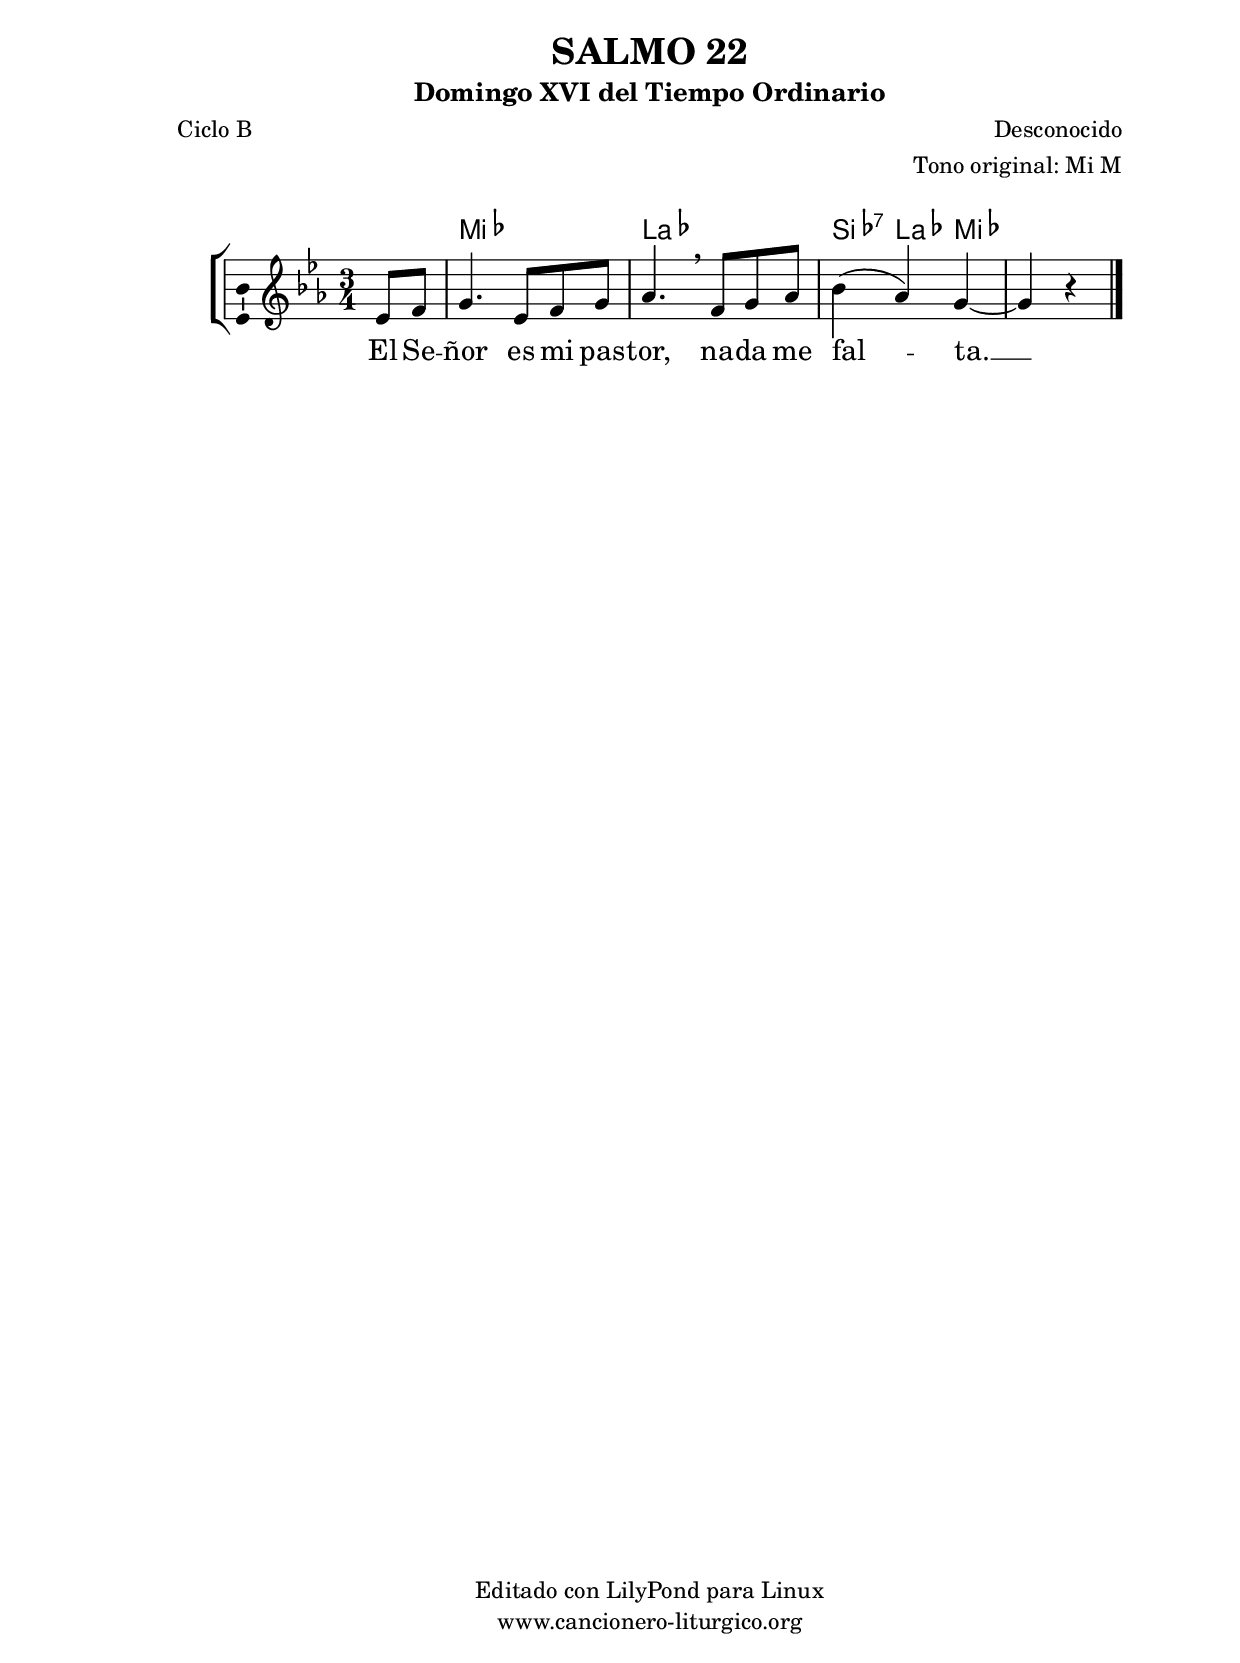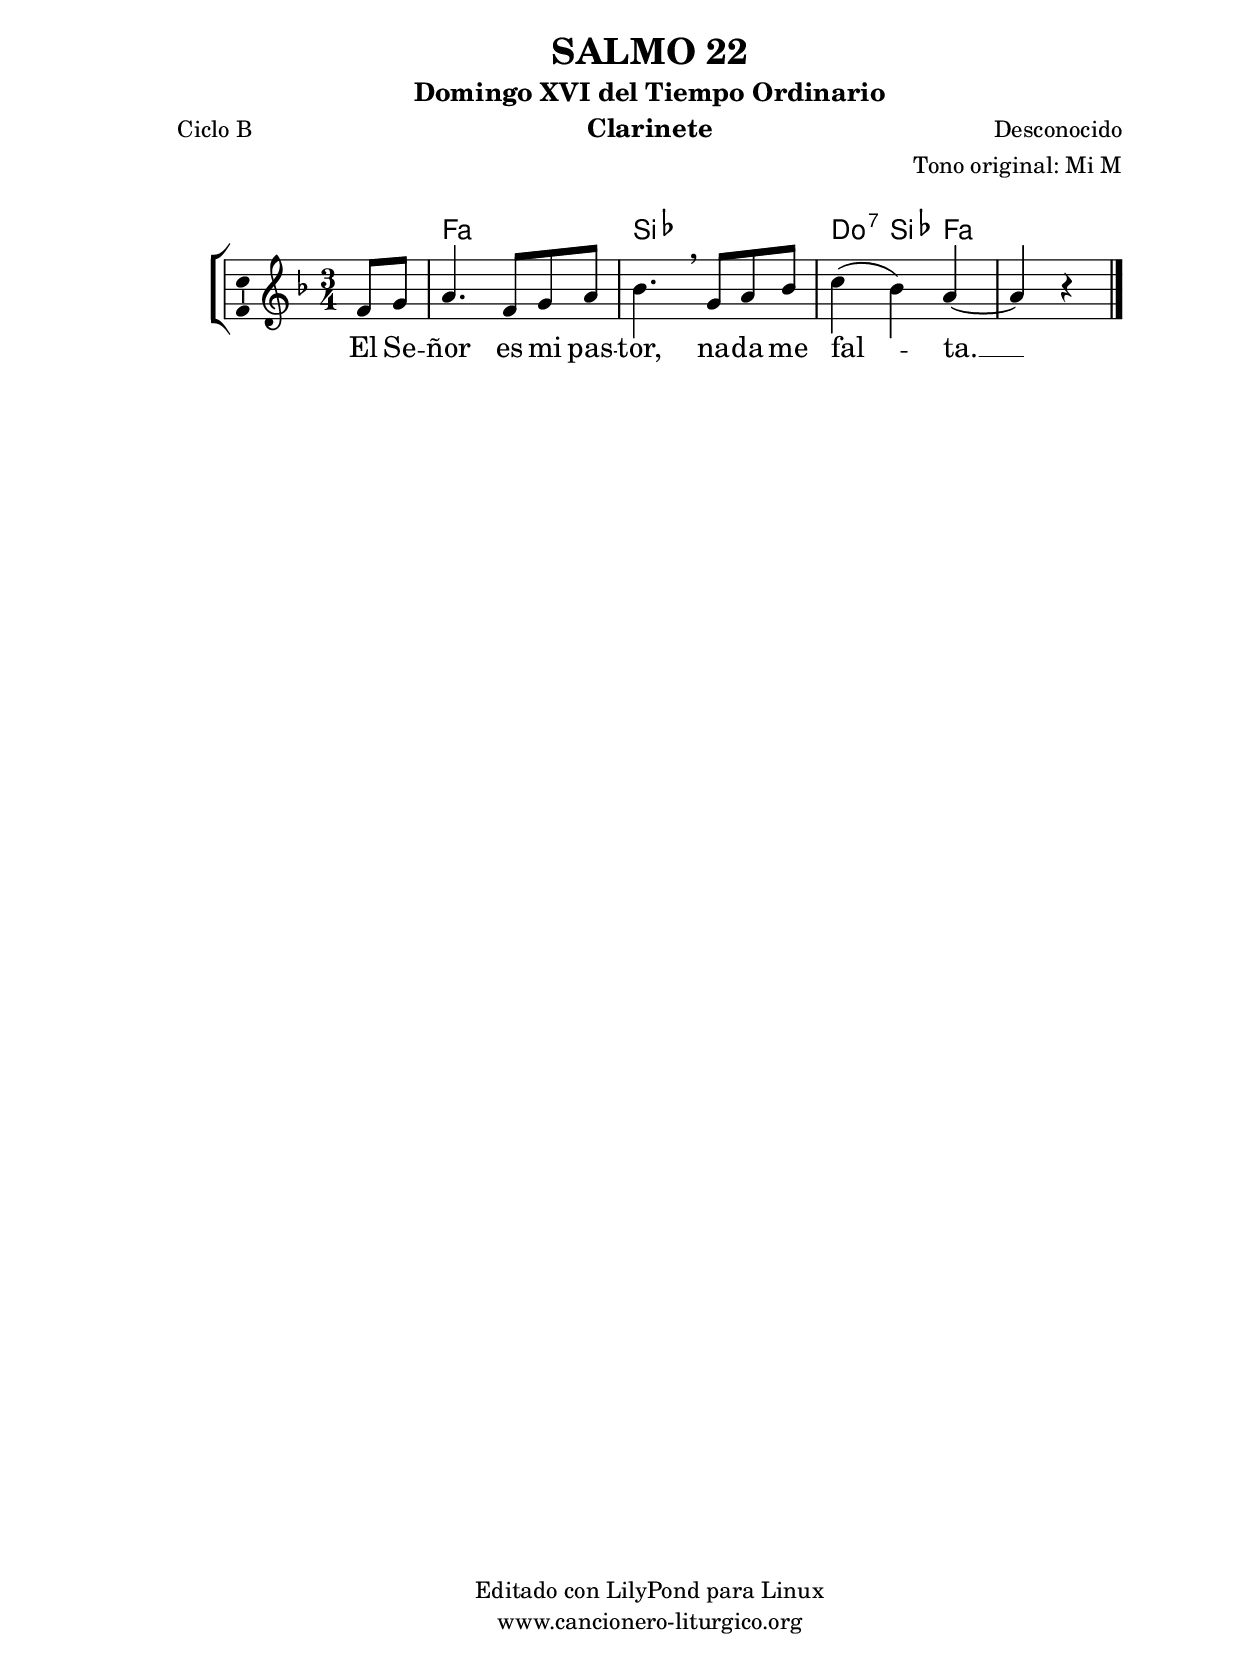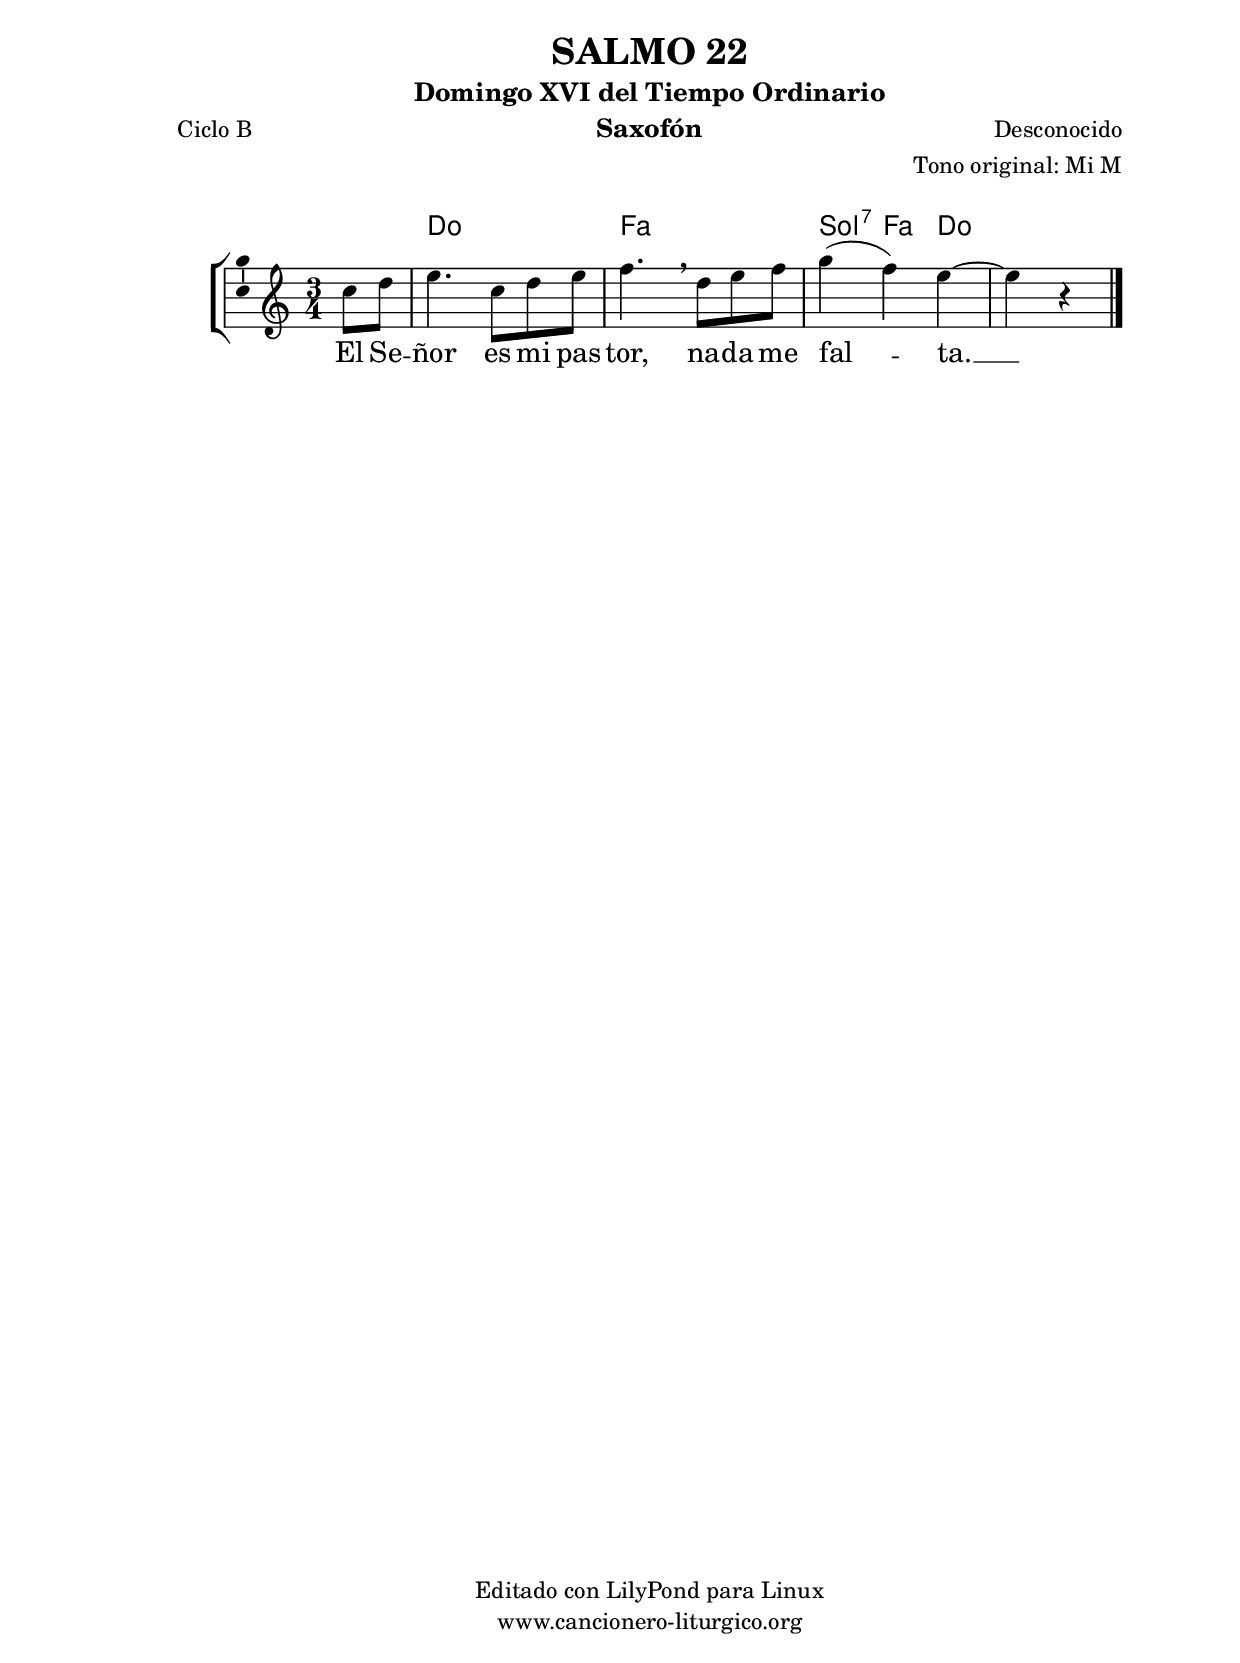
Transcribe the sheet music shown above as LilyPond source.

%
%para convertir .midi en .wav:
%timidity filename.midi -Ow -o finename.wav
%
%
%Para convertir de .wav a .mp3:
%lame -h -m j filename.wav
%
%
%para escuchar el midi:
%timidity nombrefichero.midi
%


%versión de lilypond para la que se ha escrito esta partitura:
\version "2.16.0"

	%Tamaño papel
	#(set-default-paper-size "a4")
	%Tamaño partitura
	#(set-global-staff-size 20)
	%No responde al pulsar sobre una nota
	#(ly:set-option 'point-and-click #f)

%parámetros del encabezamiento:
\header {
	title = "SALMO 22"
	subtitle = "Domingo XVI del Tiempo Ordinario"
	composer = "Desconocido"
	poet = "Ciclo B"
	meter = ""
	arranger = "Tono original: Mi M"
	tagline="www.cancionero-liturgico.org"
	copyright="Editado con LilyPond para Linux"
	tiempo = "Ordinario"
	usos = "Salmo"
	letra = ""
	}

%parámetros asociados al papel:
\paper  {
	oddHeaderMarkup = \markup {\fill-line { \on-the-fly #not-first-page \fromproperty #'header:title \on-the-fly #not-first-page \fromproperty #'header:composer }}
	evenHeaderMarkup = \markup {\fill-line { \fromproperty #'header:composer \fromproperty #'header:title }}
	#(set-paper-size "a4")
	print-page-number = ##f
	first-page-number = 1
	print-first-page-number = ##f
%	head-separation = 3.0 \cm
	top-margin = 2.0 \cm
	bottom-margin = 0.5\cm
%%%	bottom-margin = -1.0\cm
	left-margin = 3.0 \cm
	line-width = 16.0 \cm 
	indent = 8\mm
	interscoreline = 2.\mm
	between-system-space = 15\mm
%	para que las partituras no llenen la hoja:
	ragged-bottom = ##t
%	idem para la última hoja:
	ragged-last-bottom = ##f
%	para que las partituras llenen el ancho del papel:
	ragged-last = ##f
	after-title-space = 2.5 \cm
%page-count=1
%system-count=1

	%Flexible Vertical Spacing
%	markup-markup-spacing =
%	#'((basic-distance . 15) (minimum-distance . 15) (padding . 3))
	markup-system-spacing =
	#'((basic-distance . 15) (minimum-distance . 15) (padding . 3))
	system-system-spacing =
	#'((basic-distance . 15) (minimum-distance . 15) (padding . 3))
	score-system-spacing =
	#'((basic-distance . 15) (minimum-distance . 15) (padding . 5))
%	top-system-spacing = % header
%	#'((basic-distance . 8) (minimum-distance . 0) (padding . 3))
%	top-markup-spacing =
%	#'((basic-distance . 20) (minimum-distance . 20) (padding . 3))
	last-bottom-spacing = % footer
	#'((basic-distance . 5) (minimum-distance . 5) (padding . 3))
%	score-markup-spacing =
%	#'((basic-distance . 16) (minimum-distance . 13) (padding . 3))

	}


%parámetros que afectan a toda la partitura:
global =  {
	%clave de sol (G):
	\clef G
	%armadura:
	\transpose e ees
	\key e \major
	\tempo 4=79
	\set Score.tempoHideNote = ##t
	}


acordes = {
	\italianChords
	\chordmode {
	\transpose e ees
{

s4
e2. a b4:7 a e

	}
	}
}


melodia = 
	\transpose e ees
{
	\relative c'{

\time 3/4

\partial4
e8 fis
gis4. e8 fis gis
a4. \breathe fis8 gis a
b4 (a) gis~
gis4 r4 %s4

	\bar "|."
	}
	}


texto = \lyricmode {
El Se -- ñor es mi pas -- tor,
na -- da me fal -- ta. __
	}


acordesStaff = \context ChordNames = acordesStaff <<
	\set chordChanges = ##t
	\acordes
	>>


vozStaff = \context Voice = vozStaff
\with {\consists "Ambitus_engraver"}
<<
%	\set Staff.instrumentName = ""
%	\set Staff.shortInstrumentName = ""
%	\set Staff.midiInstrument = #"clarinet"
%	\set Staff.midiInstrument = #"cello"
%	\set Staff.midiInstrument = #"flute"
	\set Staff.midiInstrument = #"electric guitar (jazz)"
%	\set Staff.midiInstrument = #"english horn"
%	\set Staff.midiInstrument = #"violin"
%	\set Staff.midiInstrument = #"glockenspiel"
	\set Staff.midiMinimumVolume = #0.7
	\set Staff.midiMaximumVolume = #0.9
	\global
	\melodia
	>>


textoStaff = \context Lyrics = textoStaff <<
	\lyricsto vozStaff \texto
	>>

\book {
	\score {
		\context ChoirStaff {
			\override StaffGroup.SystemStartBracket #'collapse-height = #1
			\override Score.SystemStartBar #'collapse-height = #1
			<<
			\acordesStaff
			\vozStaff
			\textoStaff
			>>
			}
		\layout {
	    		\context {
				\Lyrics
				\override LyricText #'font-size = #2
				}
	   		 \context {
				\Score
				%fontSize = #3
				\override StaffSymbol #'staff-space = #(magstep +3)
				%\override Beam #'thickness = #0.55
				%\override SpacingSpanner #'spacing-increment = #1.0
				%\override Slur #'height-limit = #1.5
				}
			}
		}
	\score {
		\unfoldRepeats
		\context ChoirStaff {
			<<
			\acordesStaff
			\vozStaff
			>>
			}
		\midi {
	  		\context {
	  			\Score
				tempoWholesPerMinute = #(ly:make-moment 70 4)
				}
			}
		}
	}

%Partitura para clarinete
#(define output-suffix "C")
\book {
	\header{
		instrument = "Clarinete"
		}
	\score {
		\context ChoirStaff {
			\override StaffGroup.SystemStartBracket #'collapse-height = #1
			\override Score.SystemStartBar #'collapse-height = #1
\transpose c d
			<<
			\acordesStaff
			\vozStaff
			\textoStaff
			>>
			}
		\layout {
	    		\context {
				\Lyrics
				\override LyricText #'font-size = #2
				}
	   		 \context {
				\Score
				%fontSize = #3
				\override StaffSymbol #'staff-space = #(magstep +3)
				%\override Beam #'thickness = #0.55
				%\override SpacingSpanner #'spacing-increment = #1.0
				%\override Slur #'height-limit = #1.5
				}
			}
		}
	}

%Partitura para saxofón
#(define output-suffix "S")
\book {
	\header{
		instrument = "Saxofón"
		}
	\score {
		\context ChoirStaff {
			\override StaffGroup.SystemStartBracket #'collapse-height = #1
			\override Score.SystemStartBar #'collapse-height = #1
\transpose c a
			<<
			\acordesStaff
			\vozStaff
			\textoStaff
			>>
			}
		\layout {
	    		\context {
				\Lyrics
				\override LyricText #'font-size = #2
				}
	   		 \context {
				\Score
				%fontSize = #3
				\override StaffSymbol #'staff-space = #(magstep +3)
				%\override Beam #'thickness = #0.55
				%\override SpacingSpanner #'spacing-increment = #1.0
				%\override Slur #'height-limit = #1.5
				}
			}
		}
	}

